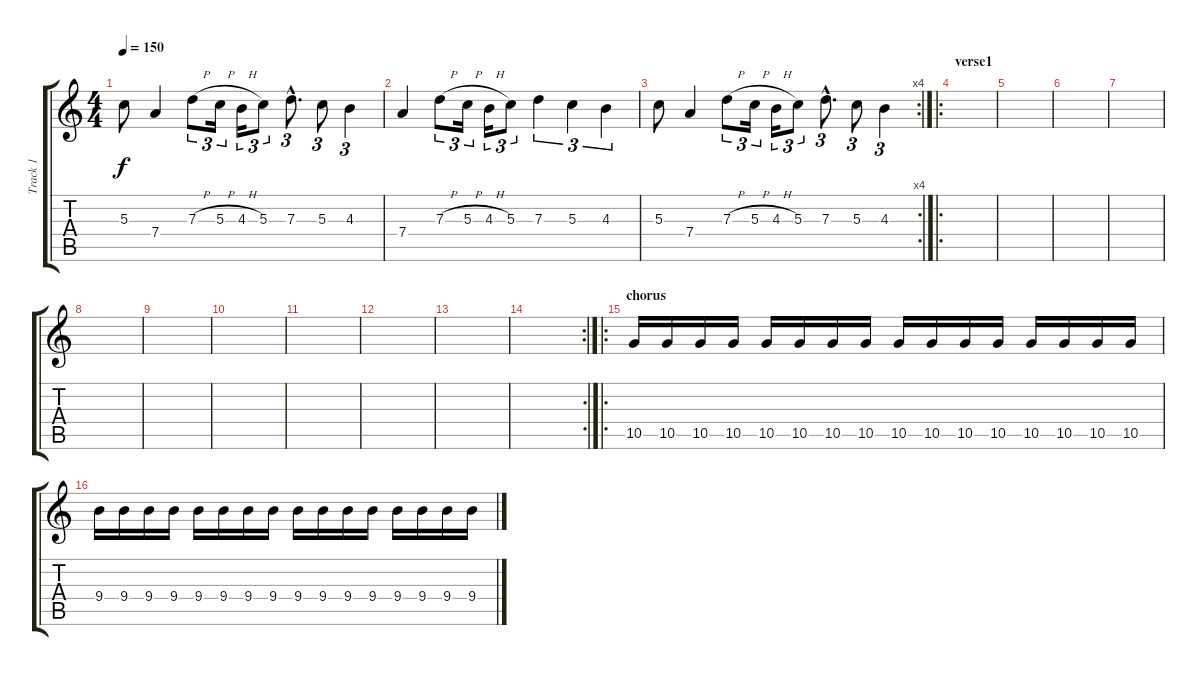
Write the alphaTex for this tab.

\track ("Track 1" "Track 1") {instrument distortionguitar}
\staff {score tabs}
\tuning (E4 B3 G3 D3 A2 E2) {hide}
\ts (4 4)
\tempo 150
\clef g2
\ks c
5.3.8{dy f} 7.4.4 7.3{h}.8{tu (3 2)} 5.3{h}.16{tu (3 2)} 4.3{h}.16{tu (3 2)} 5.3.8{tu (3 2)} 7.3{hac}.8{d tu (3 2)} 5.3.8{tu (3 2)} 4.3.4{tu (3 2)} |
7.4.4 7.3{h}.8{tu (3 2)} 5.3{h}.16{tu (3 2)} 4.3{h}.16{tu (3 2)} 5.3.8{tu (3 2)} 7.3.4{tu (3 2)} 5.3.4{tu (3 2)} 4.3.4{tu (3 2)} |
\rc 4
5.3.8 7.4.4 7.3{h}.8{tu (3 2)} 5.3{h}.16{tu (3 2)} 4.3{h}.16{tu (3 2)} 5.3.8{tu (3 2)} 7.3{hac}.8{d tu (3 2)} 5.3.8{tu (3 2)} 4.3.4{tu (3 2)} |
\ro
\section ("" "verse1")
|
|
|
|
|
|
|
|
|
|
\rc 2
|
\ro
\section ("" "chorus")
10.5.16 10.5.16 10.5.16 10.5.16 10.5.16 10.5.16 10.5.16 10.5.16 10.5.16 10.5.16 10.5.16 10.5.16 10.5.16 10.5.16 10.5.16 10.5.16 |
9.4.16 9.4.16 9.4.16 9.4.16 9.4.16 9.4.16 9.4.16 9.4.16 9.4.16 9.4.16 9.4.16 9.4.16 9.4.16 9.4.16 9.4.16 9.4.16
